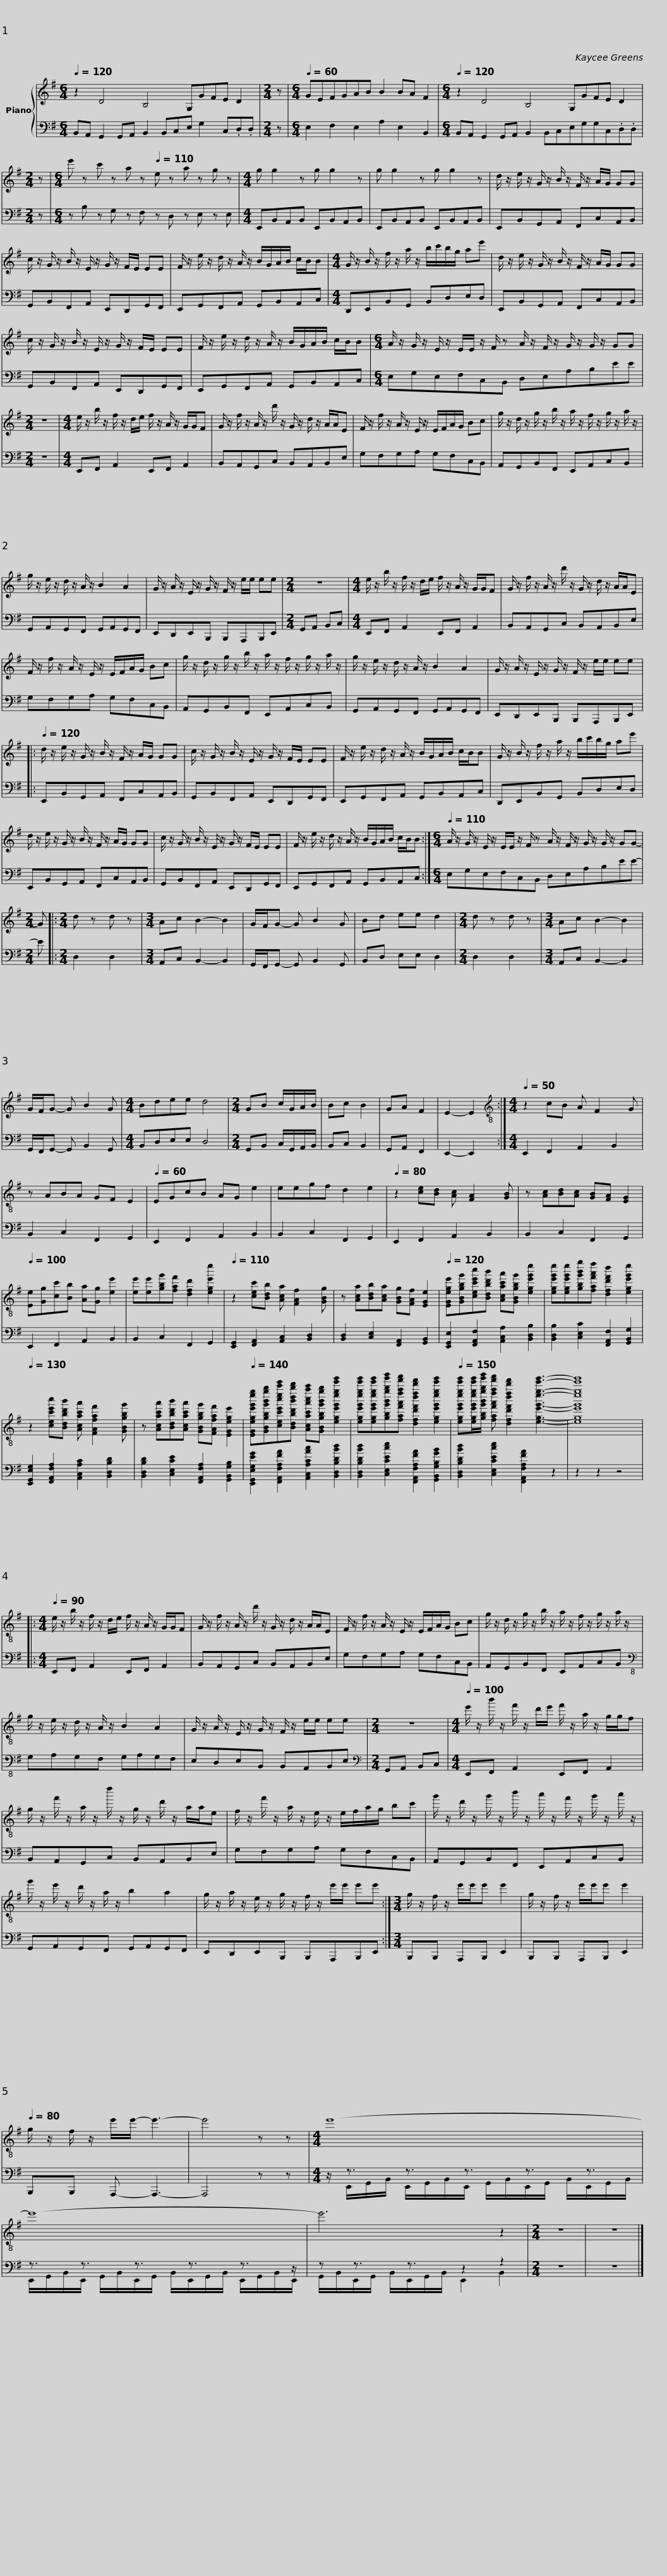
X:1
%%score { 1 | ( 2 3 ) }
L:1/8
Q:1/4=120
M:6/4
I:linebreak $
K:G
V:1 treble
V:2 bass
V:3 bass
V:1
 z2 D4 B,4 G,GFE D2 |[M:2/4] z |[M:6/4][Q:1/4=60] GEFGAB B2 BA F2 |$[M:6/4][Q:1/4=120] z2 D4 B,4 G,GFE D2 |[M:2/4] z | %5
[M:6/4] e' z c' z a z[Q:1/4=110] e z a z g z |[M:4/4] g g2 z g g2 z |$ g g2 z g g2 z | d/ z/ e/ z/ G/ z/ B/ z/ F/ z/ A/G/ GG | c/ z/ G/ z/ B/ z/ E/ z/ G/ z/ F/E/ EE |$ %10
 F/ z/ e/ z/ d/ z/ A/ z/ B/G/A/B/ c/B/B |[M:4/4] G/ z/ B/ z/ f/ z/ a/ z/ b/c'/b/g/ ae' | d/ z/ e/ z/ G/ z/ B/ z/ F/ z/ A/G/ GG |$ c/ z/ G/ z/ B/ z/ E/ z/ G/ z/ F/E/ EE | F/ z/ e/ z/ d/ z/ A/ z/ B/G/A/B/ c/B/B |$ %15
[M:6/4] A/ z/ G/ z/ E/ z/ E/E/ z/ F/ z A/ z/ F/ z/ G/ z/ G/ z/ GG |[M:2/4] z4 |[M:4/4] e/ z/ b/ z/ f/ z/ d/e/ f/ z/ A/ z/ G/G/F |$ G/ z/ f/ z/ A/ z/ d'/ z/ G/ z/ d/ z/ A/A/E | F/ z/ f/ z/ A/ z/ E/ z/ E/F/A/G/ Bc | %20
 g/ z/ d/ z/ g/ z/ b/ z/ a/ z/ f/ z/ g/ z/ a/ z/ |$ g/ z/ e/ z/ d/ z/ A/ z/ B2 A2 | G/ z/ A/ z/ E/ z/ G/ z/ F/ z/ e/e/ ee |[M:2/4] z4 |$[M:4/4] e/ z/ b/ z/ f/ z/ d/e/ f/ z/ A/ z/ G/G/F | %25
 G/ z/ f/ z/ A/ z/ d'/ z/ G/ z/ d/ z/ A/A/E | F/ z/ f/ z/ A/ z/ E/ z/ E/F/A/G/ Bc |$ g/ z/ d/ z/ g/ z/ b/ z/ a/ z/ f/ z/ g/ z/ a/ z/ | g/ z/ e/ z/ d/ z/ A/ z/ B2 A2 | G/ z/ A/ z/ E/ z/ G/ z/ F/ z/ e/e/ ee |:$ %30
[Q:1/4=120] d/ z/ e/ z/ G/ z/ B/ z/ F/ z/ A/G/ GG | c/ z/ G/ z/ B/ z/ E/ z/ G/ z/ F/E/ EE | F/ z/ e/ z/ d/ z/ A/ z/ B/G/A/B/ c/B/B |$ G/ z/ B/ z/ f/ z/ a/ z/ b/c'/b/g/ ae' | d/ z/ e/ z/ G/ z/ B/ z/ F/ z/ A/G/ GG | %35
 c/ z/ G/ z/ B/ z/ E/ z/ G/ z/ F/E/ EE |$ F/ z/ e/ z/ d/ z/ A/ z/ B/G/A/B/ c/B/B :|[M:6/4][Q:1/4=110] A/ z/ G/ z/ E/ z/ E/E/ z/ F/ z A/ z/ F/ z/ G/ z/ G/ z/ GG- |$[M:2/4] G |:[M:2/4] d z d z | %40
[M:3/4] Ac B2- B2 | G/F/G- G B2 G | Bd ee d2 |[M:2/4] d z d z |[M:3/4] Ac B2- B2 | %45
 G/F/G- G B2 G |$[M:4/4] Bdee d4 |[M:2/4] GB c/G/A/B/ | Bc B2 | GA F2 | %50
 E2- E2 :|[M:4/4][K:treble-8][Q:1/4=50] z2 cB A F2 G | z ABA GF E2 |$[Q:1/4=60] EGcB AG e2 | eegf d2 e2 | %55
[Q:1/4=80] z2 [ce][Bd] [Ac] [FA]2 [GB] | z [Ac][Bd][Ac] [GB][FA] [EG]2 |[Q:1/4=100] [Ee][Gg][cc'][Bb] [Aa][Gg] [ee']2 | [ee'][ee'][gbg'][faf'] [dfd']2 [ege'e'']2 |$[Q:1/4=110] z2 [cec'][Bdb] [Aca] [FAf]2 [GBg] | %60
 z [Aca][Bdb][Aca] [GBg][FAf] [EGe]2 |[Q:1/4=120] [EGege'][GBgbg'][cec'e'c''][Bdbd'b'] [Acac'a'][GBgbg'] [ege'g'e'']2 | [ege'g'e''][ege'g'e''][gbg'b'g''][faf'a'f''] [dfd'f'd'']2 [ege'g'e'']2 |[Q:1/4=130] z2 [cec'e'c''][Bdbd'b'] [Acac'a'] [FAfaf']2 [GBgbg'] |$ z [Acac'a'][Bdbd'b'][Acac'a'] [GBgbg'][FAfaf'] [EGege']2 | %65
[Q:1/4=140] [EGege'g'e''g''][GBgbg'b'g''b''][cec'e'c''e''c'''e'''][Bdbd'b'd''b''d'''] [Acac'a'c''a''c'''][GBgbg'b'g''b''] [ege'g'e''g''e'''g''']2 | [ege'g'e''g''e'''g'''][ege'g'e''g''e'''g'''][gbg'b'g''b''g'''b'''][faf'a'f''a''f'''a'''] [dfd'f'd''f''d'''f''']2 [ege'g'e''g''e'''g''']2 |[Q:1/4=150] [ege'g'e''g''e'''g'''][ege'g'e''g''e'''g''']/[gbg'b'g''b''g'''b''']/ [faf'a'f''a''f'''a'''] [dfd'f'd''f''d'''f''']2 [ege'g'e''g''e'''g''']3- | [ege'g'e''g''e'''g''']8 |:$[M:4/4][Q:1/4=90] e/ z/ b/ z/ f/ z/ d/e/ f/ z/ A/ z/ G/G/F | %70
 G/ z/ f/ z/ A/ z/ d'/ z/ G/ z/ d/ z/ A/A/E | F/ z/ f/ z/ A/ z/ E/ z/ E/F/A/G/ Bc |$ g/ z/ d/ z/ g/ z/ b/ z/ a/ z/ f/ z/ g/ z/ a/ z/ | g/ z/ e/ z/ d/ z/ A/ z/ B2 A2 | G/ z/ A/ z/ E/ z/ G/ z/ F/ z/ e/e/ ee |$ %75
[M:2/4] z4 |[M:4/4][Q:1/4=100] e'/ z/ b'/ z/ f'/ z/ d'/e'/ f'/ z/ a/ z/ g/g/f | g/ z/ f'/ z/ a/ z/ d''/ z/ g/ z/ d'/ z/ a/a/e |$ f/ z/ f'/ z/ a/ z/ e/ z/ e/f/a/g/ bc' | g'/ z/ d'/ z/ g'/ z/ b'/ z/ a'/ z/ f'/ z/ g'/ z/ a'/ z/ | %80
 g'/ z/ e'/ z/ d'/ z/ a/ z/ b2 a2 |$ g/ z/ a/ z/ e/ z/ g/ z/ f/ z/ e'/e'/ e'e' :|[M:3/4] g/ z/ f/ z/ e'/e'/e' e'2 | g/ z/ f/ z/ e'/e'/e' e'2 |[Q:1/4=80] g/ z/ f/ z/ e'/e'/- e'3- |$ %85
 e'4 z z |[M:4/4] e'8- | e'8- |$ e'6 z2 |[M:2/4] z4 | %90
 z4 |] %91
V:2
 B,,A,, G,,2 G,,A,, B,,2 B,,C,E, G,2 C,.D,.D, |[M:2/4] z |[M:6/4] E,2 F,2 E,2 A,2 E,2 B,,2 |$[M:6/4] B,,A,, G,,2 G,,A,, B,,2 B,,C,E,G,G,C,.D,.D, |[M:2/4] z | %5
[M:6/4] z B, z G, z F, z D, z E, z E, |[M:4/4] E,,B,,A,,B,, E,,B,,A,,B,, |$ E,,B,,A,,B,, E,,B,,A,,B,, | E,,B,,G,,A,, F,,C,A,,B,, | G,,B,,F,,A,, E,,D,,G,,F,, |$ %10
 E,,G,,F,,A,, G,,B,,A,,C, |[M:4/4] D,,E,,B,,G,, B,,D,E,D, | E,,B,,G,,A,, F,,C,A,,B,, |$ G,,B,,F,,A,, E,,D,,G,,F,, | E,,G,,F,,A,, G,,B,,A,,C, |$ %15
[M:6/4] E,G,E,F,C,B,, D,E,A,B,EE |[M:2/4] z4 |[M:4/4] E,,F,, A,,2 E,,F,, A,,2 |$ B,,A,,G,,C, B,,A,,B,,E, | G,F,G,A, G,F,C,B,, | %20
 A,,G,,B,,F,, E,,A,,C,B,, |$ G,,A,,G,,F,, G,,A,,G,,F,, | E,,D,,E,,B,,, B,,,A,,,B,,,E,, |[M:2/4] G,,A,, B,,C, |$[M:4/4] E,,F,, A,,2 E,,F,, A,,2 | %25
 B,,A,,G,,C, B,,A,,B,,E, | G,F,G,A, G,F,C,B,, |$ A,,G,,B,,F,, E,,A,,C,B,, | G,,A,,G,,F,, G,,A,,G,,F,, | E,,D,,E,,B,,, B,,,A,,,B,,,E,, |:$ %30
 E,,B,,G,,A,, F,,C,A,,B,, | G,,B,,F,,A,, E,,D,,G,,F,, | E,,G,,F,,A,, G,,B,,A,,C, |$ D,,E,,B,,G,, B,,D,E,D, | E,,B,,G,,A,, F,,C,A,,B,, | %35
 G,,B,,F,,A,, E,,D,,G,,F,, |$ E,,G,,F,,A,, G,,B,,A,,C, :|[M:6/4] E,G,E,F,C,B,, D,E,A,B,EE- |$[M:2/4] E |:[M:2/4] D,2 D,2 | %40
[M:3/4] A,,C, B,,2- B,,2 | G,,/F,,/G,,- G,, B,,2 G,, | B,,D, E,E, D,2 |[M:2/4] D,2 D,2 |[M:3/4] A,,C, B,,2- B,,2 | %45
 G,,/F,,/G,,- G,, B,,2 G,, |$[M:4/4] B,,D,E,E, D,4 |[M:2/4] G,,B,, C,/G,,/A,,/B,,/ | B,,C, B,,2 | G,,A,, F,,2 | %50
 E,,2- E,,2 :|[M:4/4] E,,2 F,,2 A,,2 B,,2 | B,,2 C,2 F,,2 G,,2 |$ E,,2 F,,2 A,,2 B,,2 | B,,2 C,2 F,,2 G,,2 | %55
 E,,2 F,,2 A,,2 B,,2 | B,,2 C,2 F,,2 G,,2 | E,,2 F,,2 A,,2 B,,2 | B,,2 C,2 F,,2 G,,2 |$ [E,,G,,]2 [F,,A,,]2 [A,,C,]2 [B,,D,]2 | %60
 [B,,D,]2 [C,E,]2 [F,,A,,]2 [G,,B,,]2 | [E,,G,,E,]2 [F,,A,,F,]2 [A,,C,A,]2 [B,,D,B,]2 | [B,,D,B,]2 [C,E,C]2 [F,,A,,F,]2 [G,,B,,G,]2 | [E,,G,,E,G,]2 [F,,A,,F,A,]2 [A,,C,A,C]2 [B,,D,B,D]2 |$ [B,,D,B,D]2 [C,E,CE]2 [F,,A,,F,A,]2 [G,,B,,G,B,]2 | %65
 [E,,G,,E,G,EG]2 [F,,A,,F,A,FA]2 [A,,C,A,CAc]2 [B,,D,B,DBd]2 | [B,,D,B,DBd]2 [C,E,CEce]2 [F,,A,,F,A,FA]2 [G,,B,,G,B,GB]2 | [B,,D,B,DBd]2 [C,E,CEce]2 [F,,A,,F,A,FA]2 z2 | z2 z2 z4 |:$[M:4/4] E,,F,, A,,2 E,,F,, A,,2 | %70
 B,,A,,G,,C, B,,A,,B,,E, | G,F,G,A, G,F,C,B,, |$ A,,G,,B,,F,, E,,A,,C,B,, |[K:bass-8] G,A,G,F, G,A,G,F, | E,D,E,B,, B,,A,,B,,E, |$ %75
[M:2/4][K:bass] G,,A,, B,,C, |[M:4/4] E,,F,, A,,2 E,,F,, A,,2 | B,,A,,G,,C, B,,A,,B,,E, |$ G,F,G,A, G,F,C,B,, | A,,G,,B,,F,, E,,A,,C,B,, | %80
 G,,A,,G,,F,, G,,A,,G,,F,, |$ E,,D,,E,,B,,, B,,,A,,,B,,,E,, :|[M:3/4] B,,,B,,, A,,,B,,, E,,2 | B,,,B,,, A,,,B,,, E,,2 | B,,,B,,, A,,,- A,,,3- |$ %85
 A,,,4 z z |[M:4/4] z/ z3/2 z3/2 z3/2 z3/2 z3/2 | z3/2 z3/2 z3/2 z3/2 z3/2 z/ |$ z z3/2 z3/2 z2 z2 |[M:2/4] z4 | %90
 z4 |] %91
V:3
 x16 |[M:2/4] x |[M:6/4] x12 |$[M:6/4] x16 |[M:2/4] x | %5
[M:6/4] x12 |[M:4/4] x8 |$ x8 | x8 | x8 |$ %10
 x8 |[M:4/4] x8 | x8 |$ x8 | x8 |$ %15
[M:6/4] x12 |[M:2/4] x4 |[M:4/4] x8 |$ x8 | x8 | %20
 x8 |$ x8 | x8 |[M:2/4] x4 |$[M:4/4] x8 | %25
 x8 | x8 |$ x8 | x8 | x8 |:$ %30
 x8 | x8 | x8 |$ x8 | x8 | %35
 x8 |$ x8 :|[M:6/4] x12 |$[M:2/4] x |:[M:2/4] x4 | %40
[M:3/4] x6 | x6 | x6 |[M:2/4] x4 |[M:3/4] x6 | %45
 x6 |$[M:4/4] x8 |[M:2/4] x4 | x4 | x4 | %50
 x4 :|[M:4/4] x8 | x8 |$ x8 | x8 | %55
 x8 | x8 | x8 | x8 |$ x8 | %60
 x8 | x8 | x8 | x8 |$ x8 | %65
 x8 | x8 | x8 | x8 |:$[M:4/4] x8 | %70
 x8 | x8 |$ x8 |[K:bass-8] x8 | x8 |$ %75
[M:2/4][K:bass] x4 |[M:4/4] x8 | x8 |$ x8 | x8 | %80
 x8 |$ x8 :|[M:3/4] x6 | x6 | x6 |$ %85
 x6 |[M:4/4] z/ E,,/G,,/B,,/ E,,/G,,/B,,/E,,/ G,,/B,,/E,,/G,,/ B,,/E,,/G,,/B,,/ | E,,/G,,/B,,/E,,/ G,,/B,,/E,,/G,,/ B,,/E,,/G,,/B,,/ E,,/G,,/B,,/E,,/ |$ G,,/B,,/E,,/G,,/ B,,/E,,/G,,/B,,/ E,,2 B,,2 |[M:2/4] x4 | %90
 x4 |] %91
